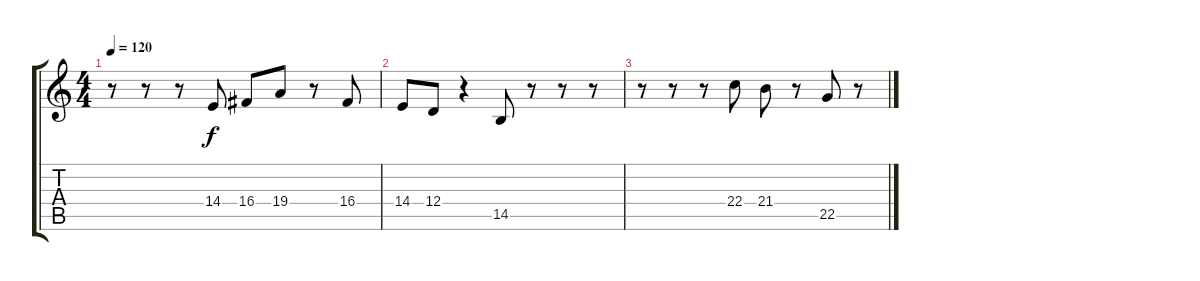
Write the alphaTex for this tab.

\track "" {instrument acousticgrandpiano}
\staff {score tabs}
\tuning (E4 B3 G3 D3 A2 E2) {hide}
\ts (4 4)
\tempo 120
\clef g2
\ks c
r.8{dy f} r.8 r.8 14.4.8 16.4.8 19.4.8 r.8 16.4.8 |
14.4.8 12.4.8 r.4 14.5.8 r.8 r.8 r.8 |
r.8 r.8 r.8 22.4.8 21.4.8 r.8 22.5.8 r.8
